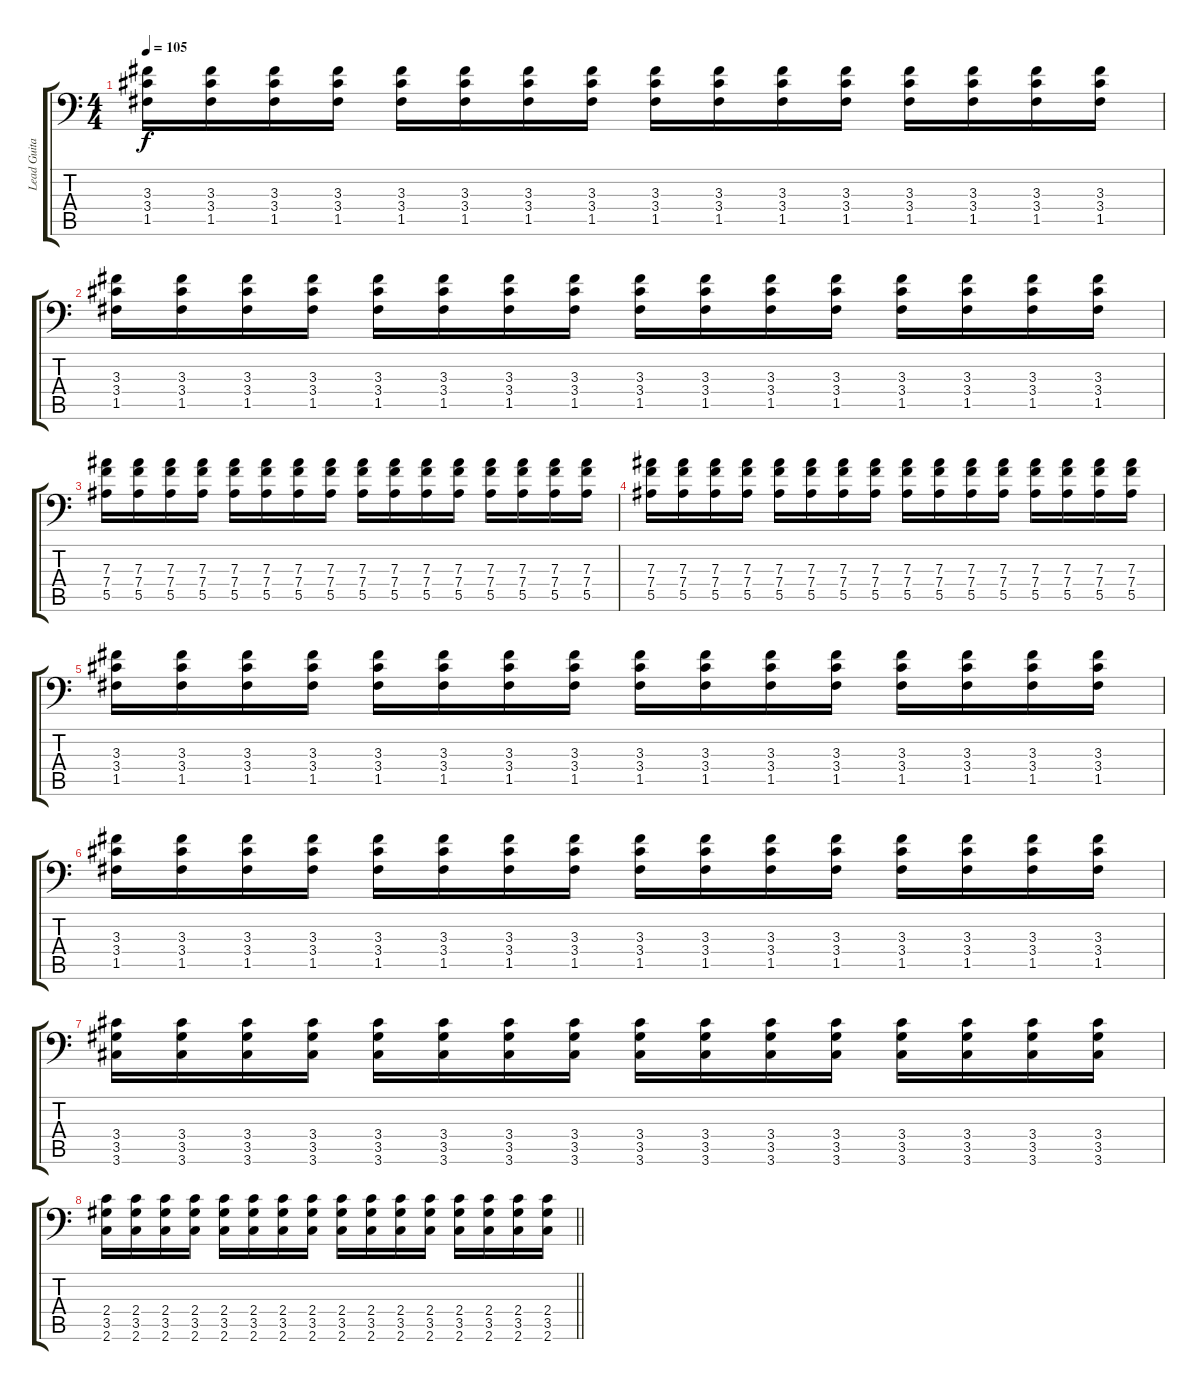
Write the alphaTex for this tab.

\track ("Lead Guitar 2" "Lead Guita") {instrument distortionguitar}
\staff {score tabs}
\tuning (C4 G3 Eb3 Bb2 F2 Bb1) {hide}
\ts (4 4)
\tempo 105
\clef f4
\ks c
(3.3 3.4 1.5).16{dy f} (3.3 3.4 1.5).16 (3.3 3.4 1.5).16 (3.3 3.4 1.5).16 (3.3 3.4 1.5).16 (3.3 3.4 1.5).16 (3.3 3.4 1.5).16 (3.3 3.4 1.5).16 (3.3 3.4 1.5).16 (3.3 3.4 1.5).16 (3.3 3.4 1.5).16 (3.3 3.4 1.5).16 (3.3 3.4 1.5).16 (3.3 3.4 1.5).16 (3.3 3.4 1.5).16 (3.3 3.4 1.5).16 |
(3.3 3.4 1.5).16 (3.3 3.4 1.5).16 (3.3 3.4 1.5).16 (3.3 3.4 1.5).16 (3.3 3.4 1.5).16 (3.3 3.4 1.5).16 (3.3 3.4 1.5).16 (3.3 3.4 1.5).16 (3.3 3.4 1.5).16 (3.3 3.4 1.5).16 (3.3 3.4 1.5).16 (3.3 3.4 1.5).16 (3.3 3.4 1.5).16 (3.3 3.4 1.5).16 (3.3 3.4 1.5).16 (3.3 3.4 1.5).16 |
(7.3 7.4 5.5).16 (7.3 7.4 5.5).16 (7.3 7.4 5.5).16 (7.3 7.4 5.5).16 (7.3 7.4 5.5).16 (7.3 7.4 5.5).16 (7.3 7.4 5.5).16 (7.3 7.4 5.5).16 (7.3 7.4 5.5).16 (7.3 7.4 5.5).16 (7.3 7.4 5.5).16 (7.3 7.4 5.5).16 (7.3 7.4 5.5).16 (7.3 7.4 5.5).16 (7.3 7.4 5.5).16 (7.3 7.4 5.5).16 |
(7.3 7.4 5.5).16 (7.3 7.4 5.5).16 (7.3 7.4 5.5).16 (7.3 7.4 5.5).16 (7.3 7.4 5.5).16 (7.3 7.4 5.5).16 (7.3 7.4 5.5).16 (7.3 7.4 5.5).16 (7.3 7.4 5.5).16 (7.3 7.4 5.5).16 (7.3 7.4 5.5).16 (7.3 7.4 5.5).16 (7.3 7.4 5.5).16 (7.3 7.4 5.5).16 (7.3 7.4 5.5).16 (7.3 7.4 5.5).16 |
(3.3 3.4 1.5).16 (3.3 3.4 1.5).16 (3.3 3.4 1.5).16 (3.3 3.4 1.5).16 (3.3 3.4 1.5).16 (3.3 3.4 1.5).16 (3.3 3.4 1.5).16 (3.3 3.4 1.5).16 (3.3 3.4 1.5).16 (3.3 3.4 1.5).16 (3.3 3.4 1.5).16 (3.3 3.4 1.5).16 (3.3 3.4 1.5).16 (3.3 3.4 1.5).16 (3.3 3.4 1.5).16 (3.3 3.4 1.5).16 |
(3.3 3.4 1.5).16 (3.3 3.4 1.5).16 (3.3 3.4 1.5).16 (3.3 3.4 1.5).16 (3.3 3.4 1.5).16 (3.3 3.4 1.5).16 (3.3 3.4 1.5).16 (3.3 3.4 1.5).16 (3.3 3.4 1.5).16 (3.3 3.4 1.5).16 (3.3 3.4 1.5).16 (3.3 3.4 1.5).16 (3.3 3.4 1.5).16 (3.3 3.4 1.5).16 (3.3 3.4 1.5).16 (3.3 3.4 1.5).16 |
(3.4 3.5 3.6).16 (3.4 3.5 3.6).16 (3.4 3.5 3.6).16 (3.4 3.5 3.6).16 (3.4 3.5 3.6).16 (3.4 3.5 3.6).16 (3.4 3.5 3.6).16 (3.4 3.5 3.6).16 (3.4 3.5 3.6).16 (3.4 3.5 3.6).16 (3.4 3.5 3.6).16 (3.4 3.5 3.6).16 (3.4 3.5 3.6).16 (3.4 3.5 3.6).16 (3.4 3.5 3.6).16 (3.4 3.5 3.6).16 |
\barLineRight lightlight
(2.4 3.5 2.6).16 (2.4 3.5 2.6).16 (2.4 3.5 2.6).16 (2.4 3.5 2.6).16 (2.4 3.5 2.6).16 (2.4 3.5 2.6).16 (2.4 3.5 2.6).16 (2.4 3.5 2.6).16 (2.4 3.5 2.6).16 (2.4 3.5 2.6).16 (2.4 3.5 2.6).16 (2.4 3.5 2.6).16 (2.4 3.5 2.6).16 (2.4 3.5 2.6).16 (2.4 3.5 2.6).16 (2.4 3.5 2.6).16
